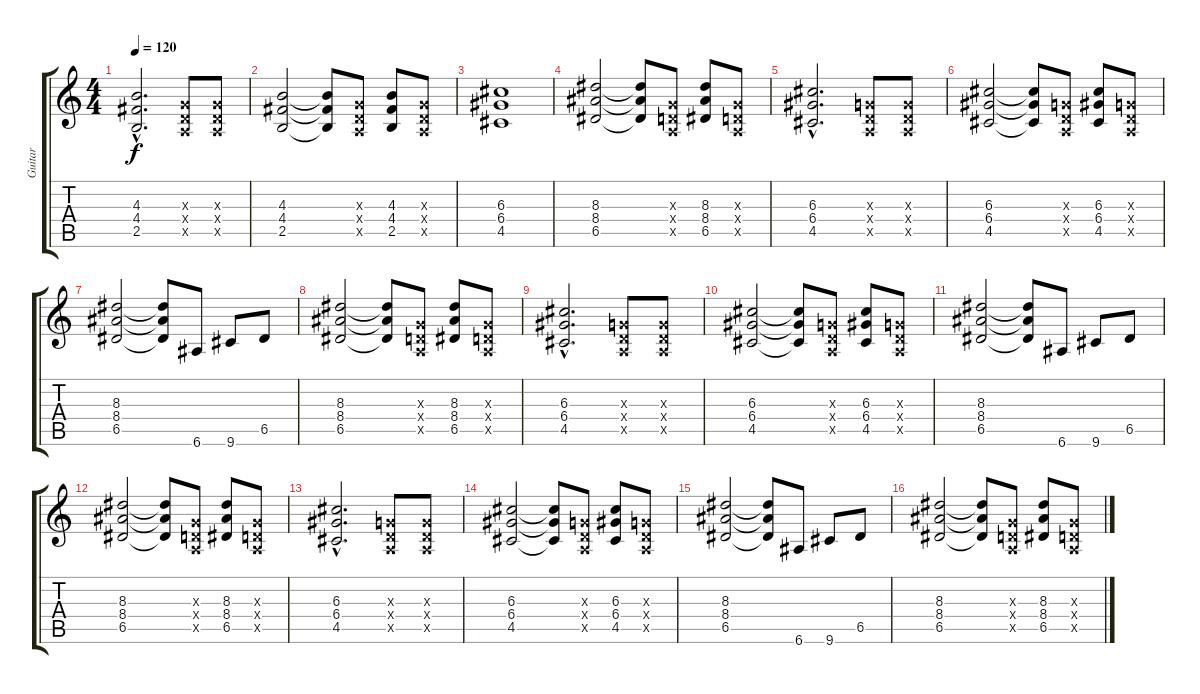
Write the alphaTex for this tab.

\track ("Guitar" "Guitar") {instrument overdrivenguitar}
\staff {score tabs}
\tuning (E4 B3 G3 D3 A2 E2) {hide}
\ts (4 4)
\tempo 120
\clef g2
\ks c
(4.3{hac} 4.4{hac} 2.5{hac}).2{d dy f} (0.3{x} 0.4{x} 0.5{x}).8 (0.3{x} 0.4{x} 0.5{x}).8 |
(4.3 4.4 2.5).2 (4.3{t} 4.4{t} 2.5{t}).8 (0.3{x} 0.4{x} 0.5{x}).8 (4.3 4.4 2.5).8 (0.3{x} 0.4{x} 0.5{x}).8 |
(6.3 6.4 4.5).1 |
(8.3 8.4 6.5).2 (8.3{t} 8.4{t} 6.5{t}).8 (0.3{x} 0.4{x} 0.5{x}).8 (8.3 8.4 6.5).8 (0.3{x} 0.4{x} 0.5{x}).8 |
(6.3{hac} 6.4{hac} 4.5{hac}).2{d} (0.3{x} 0.4{x} 0.5{x}).8 (0.3{x} 0.4{x} 0.5{x}).8 |
(6.3 6.4 4.5).2 (6.3{t} 6.4{t} 4.5{t}).8 (0.3{x} 0.4{x} 0.5{x}).8 (6.3 6.4 4.5).8 (0.3{x} 0.4{x} 0.5{x}).8 |
(8.3 8.4 6.5).2 (8.3{t} 8.4{t} 6.5{t}).8 6.6.8 9.6.8 6.5.8 |
(8.3 8.4 6.5).2 (8.3{t} 8.4{t} 6.5{t}).8 (0.3{x} 0.4{x} 0.5{x}).8 (8.3 8.4 6.5).8 (0.3{x} 0.4{x} 0.5{x}).8 |
(6.3{hac} 6.4{hac} 4.5{hac}).2{d} (0.3{x} 0.4{x} 0.5{x}).8 (0.3{x} 0.4{x} 0.5{x}).8 |
(6.3 6.4 4.5).2 (6.3{t} 6.4{t} 4.5{t}).8 (0.3{x} 0.4{x} 0.5{x}).8 (6.3 6.4 4.5).8 (0.3{x} 0.4{x} 0.5{x}).8 |
(8.3 8.4 6.5).2 (8.3{t} 8.4{t} 6.5{t}).8 6.6.8 9.6.8 6.5.8 |
(8.3 8.4 6.5).2 (8.3{t} 8.4{t} 6.5{t}).8 (0.3{x} 0.4{x} 0.5{x}).8 (8.3 8.4 6.5).8 (0.3{x} 0.4{x} 0.5{x}).8 |
(6.3{hac} 6.4{hac} 4.5{hac}).2{d} (0.3{x} 0.4{x} 0.5{x}).8 (0.3{x} 0.4{x} 0.5{x}).8 |
(6.3 6.4 4.5).2 (6.3{t} 6.4{t} 4.5{t}).8 (0.3{x} 0.4{x} 0.5{x}).8 (6.3 6.4 4.5).8 (0.3{x} 0.4{x} 0.5{x}).8 |
(8.3 8.4 6.5).2 (8.3{t} 8.4{t} 6.5{t}).8 6.6.8 9.6.8 6.5.8 |
(8.3 8.4 6.5).2 (8.3{t} 8.4{t} 6.5{t}).8 (0.3{x} 0.4{x} 0.5{x}).8 (8.3 8.4 6.5).8 (0.3{x} 0.4{x} 0.5{x}).8
